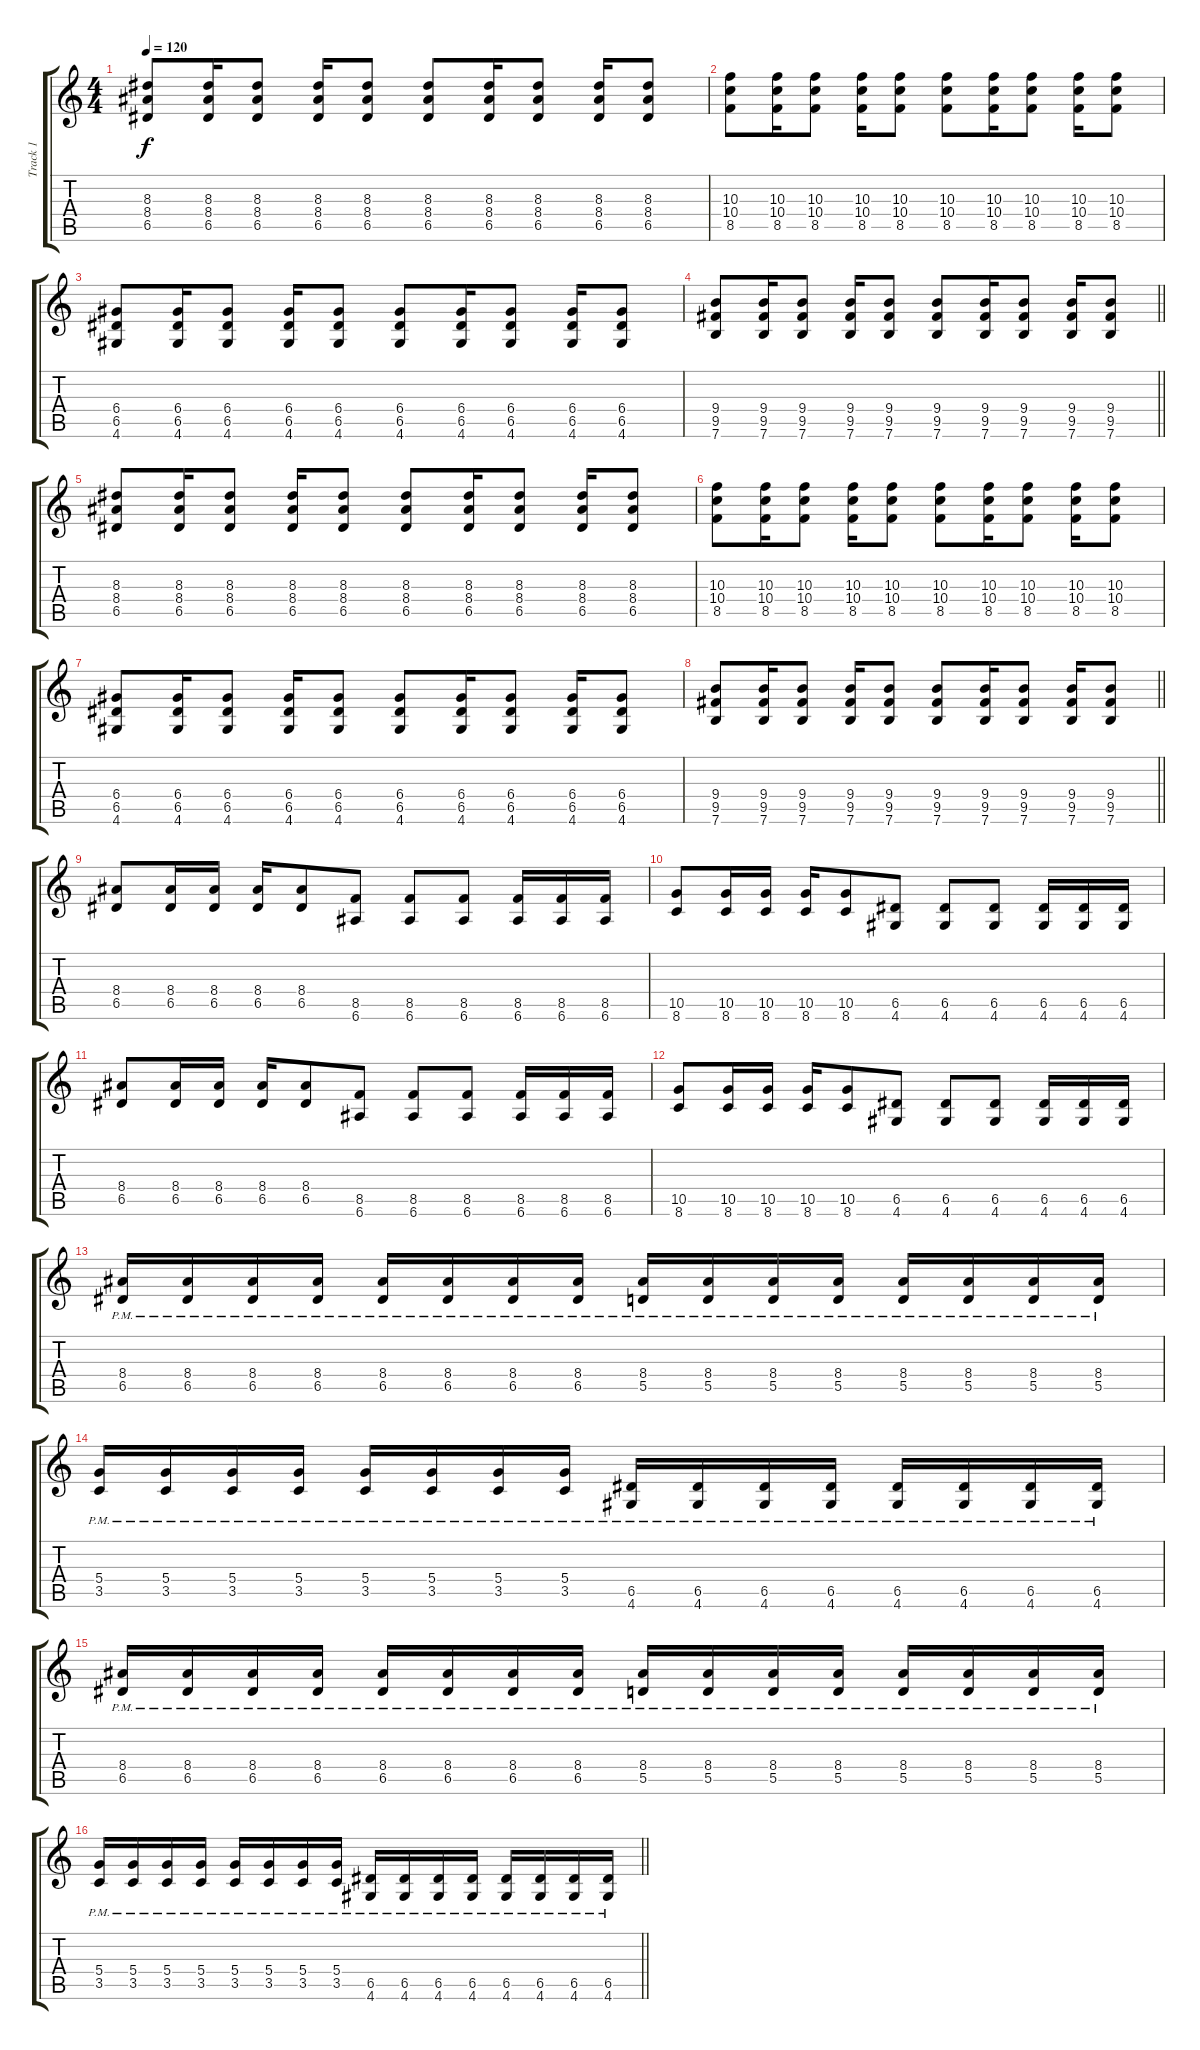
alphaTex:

\track ("Track 1" "Track 1") {instrument overdrivenguitar}
\staff {score tabs}
\tuning (E4 B3 G3 D3 A2 E2) {hide}
\ts (4 4)
\tempo 120
\clef g2
\ks c
(8.3 8.4 6.5).8{dy f} (8.3 8.4 6.5).16 (8.3 8.4 6.5).8 (8.3 8.4 6.5).16 (8.3 8.4 6.5).8 (8.3 8.4 6.5).8 (8.3 8.4 6.5).16 (8.3 8.4 6.5).8 (8.3 8.4 6.5).16 (8.3 8.4 6.5).8 |
(10.3 10.4 8.5).8 (10.3 10.4 8.5).16 (10.3 10.4 8.5).8 (10.3 10.4 8.5).16 (10.3 10.4 8.5).8 (10.3 10.4 8.5).8 (10.3 10.4 8.5).16 (10.3 10.4 8.5).8 (10.3 10.4 8.5).16 (10.3 10.4 8.5).8 |
(6.4 6.5 4.6).8 (6.4 6.5 4.6).16 (6.4 6.5 4.6).8 (6.4 6.5 4.6).16 (6.4 6.5 4.6).8 (6.4 6.5 4.6).8 (6.4 6.5 4.6).16 (6.4 6.5 4.6).8 (6.4 6.5 4.6).16 (6.4 6.5 4.6).8 |
\barLineRight lightlight
(9.4 9.5 7.6).8 (9.4 9.5 7.6).16 (9.4 9.5 7.6).8 (9.4 9.5 7.6).16 (9.4 9.5 7.6).8 (9.4 9.5 7.6).8 (9.4 9.5 7.6).16 (9.4 9.5 7.6).8 (9.4 9.5 7.6).16 (9.4 9.5 7.6).8 |
(8.3 8.4 6.5).8 (8.3 8.4 6.5).16 (8.3 8.4 6.5).8 (8.3 8.4 6.5).16 (8.3 8.4 6.5).8 (8.3 8.4 6.5).8 (8.3 8.4 6.5).16 (8.3 8.4 6.5).8 (8.3 8.4 6.5).16 (8.3 8.4 6.5).8 |
(10.3 10.4 8.5).8 (10.3 10.4 8.5).16 (10.3 10.4 8.5).8 (10.3 10.4 8.5).16 (10.3 10.4 8.5).8 (10.3 10.4 8.5).8 (10.3 10.4 8.5).16 (10.3 10.4 8.5).8 (10.3 10.4 8.5).16 (10.3 10.4 8.5).8 |
(6.4 6.5 4.6).8 (6.4 6.5 4.6).16 (6.4 6.5 4.6).8 (6.4 6.5 4.6).16 (6.4 6.5 4.6).8 (6.4 6.5 4.6).8 (6.4 6.5 4.6).16 (6.4 6.5 4.6).8 (6.4 6.5 4.6).16 (6.4 6.5 4.6).8 |
\barLineRight lightlight
(9.4 9.5 7.6).8 (9.4 9.5 7.6).16 (9.4 9.5 7.6).8 (9.4 9.5 7.6).16 (9.4 9.5 7.6).8 (9.4 9.5 7.6).8 (9.4 9.5 7.6).16 (9.4 9.5 7.6).8 (9.4 9.5 7.6).16 (9.4 9.5 7.6).8 |
(8.4 6.5).8 (8.4 6.5).16 (8.4 6.5).16 (8.4 6.5).16 (8.4 6.5).8 (8.5 6.6).8 (8.5 6.6).8 (8.5 6.6).8 (8.5 6.6).16 (8.5 6.6).16 (8.5 6.6).16 |
(10.5 8.6).8 (10.5 8.6).16 (10.5 8.6).16 (10.5 8.6).16 (10.5 8.6).8 (6.5 4.6).8 (6.5 4.6).8 (6.5 4.6).8 (6.5 4.6).16 (6.5 4.6).16 (6.5 4.6).16 |
(8.4 6.5).8 (8.4 6.5).16 (8.4 6.5).16 (8.4 6.5).16 (8.4 6.5).8 (8.5 6.6).8 (8.5 6.6).8 (8.5 6.6).8 (8.5 6.6).16 (8.5 6.6).16 (8.5 6.6).16 |
(10.5 8.6).8 (10.5 8.6).16 (10.5 8.6).16 (10.5 8.6).16 (10.5 8.6).8 (6.5 4.6).8 (6.5 4.6).8 (6.5 4.6).8 (6.5 4.6).16 (6.5 4.6).16 (6.5 4.6).16 |
(8.4{pm} 6.5{pm}).16 (8.4{pm} 6.5{pm}).16 (8.4{pm} 6.5{pm}).16 (8.4{pm} 6.5{pm}).16 (8.4{pm} 6.5{pm}).16 (8.4{pm} 6.5{pm}).16 (8.4{pm} 6.5{pm}).16 (8.4{pm} 6.5{pm}).16 (8.4{pm} 5.5{pm}).16 (8.4{pm} 5.5{pm}).16 (8.4{pm} 5.5{pm}).16 (8.4{pm} 5.5{pm}).16 (8.4{pm} 5.5{pm}).16 (8.4{pm} 5.5{pm}).16 (8.4{pm} 5.5{pm}).16 (8.4{pm} 5.5{pm}).16 |
(5.4{pm} 3.5{pm}).16 (5.4{pm} 3.5{pm}).16 (5.4{pm} 3.5{pm}).16 (5.4{pm} 3.5{pm}).16 (5.4{pm} 3.5{pm}).16 (5.4{pm} 3.5{pm}).16 (5.4{pm} 3.5{pm}).16 (5.4{pm} 3.5{pm}).16 (6.5{pm} 4.6{pm}).16 (6.5{pm} 4.6{pm}).16 (6.5{pm} 4.6{pm}).16 (6.5{pm} 4.6{pm}).16 (6.5{pm} 4.6{pm}).16 (6.5{pm} 4.6{pm}).16 (6.5{pm} 4.6{pm}).16 (6.5{pm} 4.6{pm}).16 |
(8.4{pm} 6.5{pm}).16 (8.4{pm} 6.5{pm}).16 (8.4{pm} 6.5{pm}).16 (8.4{pm} 6.5{pm}).16 (8.4{pm} 6.5{pm}).16 (8.4{pm} 6.5{pm}).16 (8.4{pm} 6.5{pm}).16 (8.4{pm} 6.5{pm}).16 (8.4{pm} 5.5{pm}).16 (8.4{pm} 5.5{pm}).16 (8.4{pm} 5.5{pm}).16 (8.4{pm} 5.5{pm}).16 (8.4{pm} 5.5{pm}).16 (8.4{pm} 5.5{pm}).16 (8.4{pm} 5.5{pm}).16 (8.4{pm} 5.5{pm}).16 |
\barLineRight lightlight
(5.4{pm} 3.5{pm}).16 (5.4{pm} 3.5{pm}).16 (5.4{pm} 3.5{pm}).16 (5.4{pm} 3.5{pm}).16 (5.4{pm} 3.5{pm}).16 (5.4{pm} 3.5{pm}).16 (5.4{pm} 3.5{pm}).16 (5.4{pm} 3.5{pm}).16 (6.5{pm} 4.6{pm}).16 (6.5{pm} 4.6{pm}).16 (6.5{pm} 4.6{pm}).16 (6.5{pm} 4.6{pm}).16 (6.5{pm} 4.6{pm}).16 (6.5{pm} 4.6{pm}).16 (6.5{pm} 4.6{pm}).16 (6.5{pm} 4.6{pm}).16
